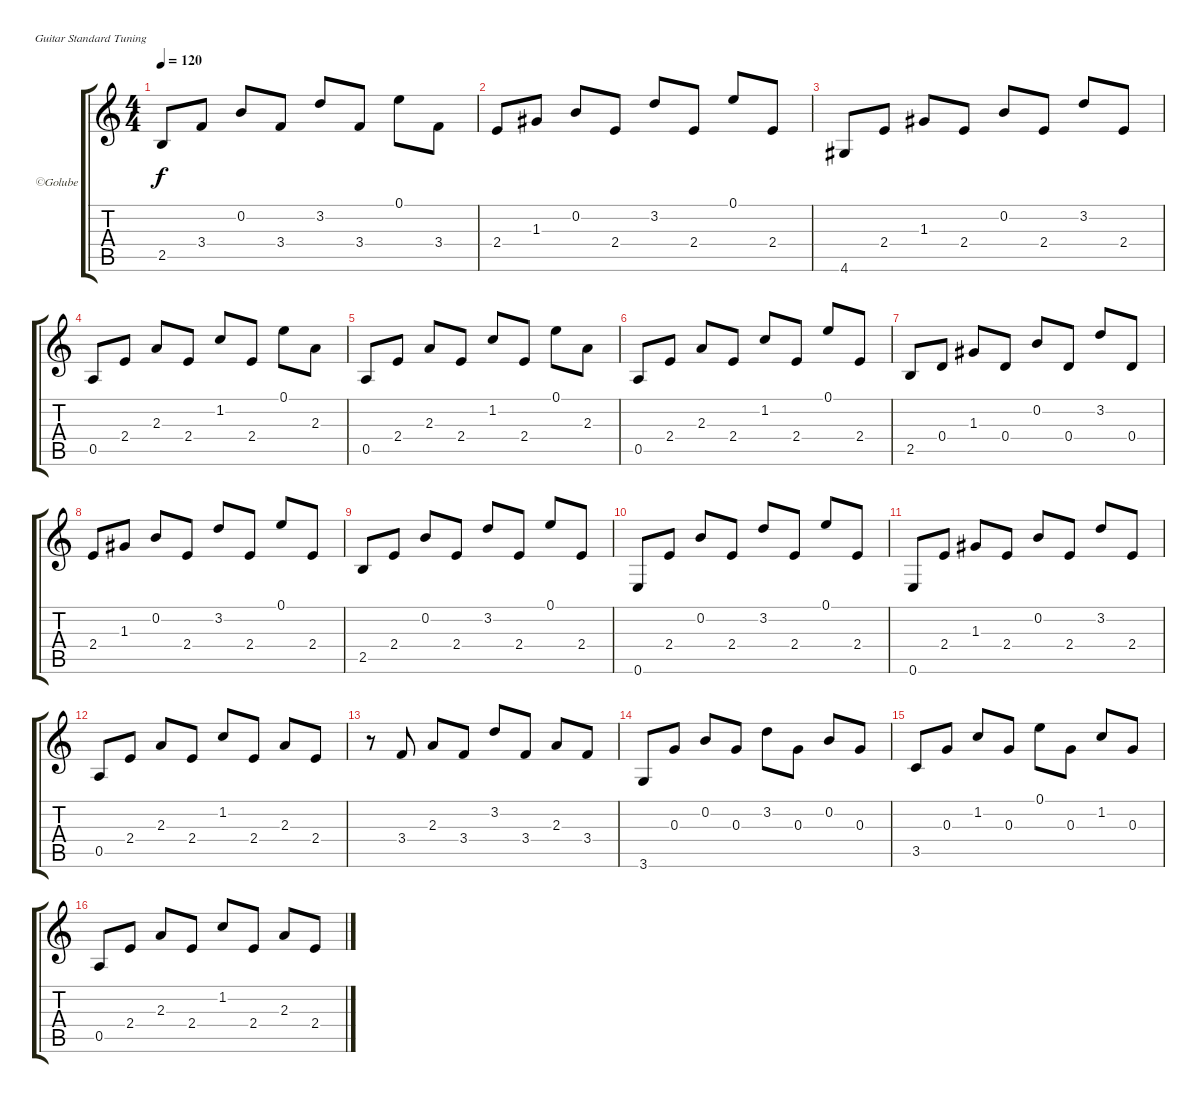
\bracketExtendMode groupsimilarinstruments
\firstSystemTrackNameOrientation horizontal
\otherSystemsTrackNameOrientation horizontal
\track (" Golubev Vlad" " ©Golube") {instrument acousticguitarsteel}
\staff {score tabs}
\tuning (E4 B3 G3 D3 A2 E2)
\ts (4 4)
\tempo 120
\clef g2
\ks c
2.5.8{dy f} 3.4.8 0.2.8 3.4.8 3.2.8 3.4.8 0.1.8 3.4.8 |
2.4.8 1.3.8 0.2.8 2.4.8 3.2.8 2.4.8 0.1.8 2.4.8 |
4.6.8 2.4.8 1.3.8 2.4.8 0.2.8 2.4.8 3.2.8 2.4.8 |
0.5.8 2.4.8 2.3.8 2.4.8 1.2.8 2.4.8 0.1.8 2.3.8 |
0.5.8 2.4.8 2.3.8 2.4.8 1.2.8 2.4.8 0.1.8 2.3.8 |
0.5.8 2.4.8 2.3.8 2.4.8 1.2.8 2.4.8 0.1.8 2.4.8 |
2.5.8 0.4.8 1.3.8 0.4.8 0.2.8 0.4.8 3.2.8 0.4.8 |
2.4.8 1.3.8 0.2.8 2.4.8 3.2.8 2.4.8 0.1.8 2.4.8 |
2.5.8 2.4.8 0.2.8 2.4.8 3.2.8 2.4.8 0.1.8 2.4.8 |
0.6.8 2.4.8 0.2.8 2.4.8 3.2.8 2.4.8 0.1.8 2.4.8 |
0.6.8 2.4.8 1.3.8 2.4.8 0.2.8 2.4.8 3.2.8 2.4.8 |
0.5.8 2.4.8 2.3.8 2.4.8 1.2.8 2.4.8 2.3.8 2.4.8 |
r.8 3.4.8 2.3.8 3.4.8 3.2.8 3.4.8 2.3.8 3.4.8 |
3.6.8 0.3.8 0.2.8 0.3.8 3.2.8 0.3.8 0.2.8 0.3.8 |
3.5.8 0.3.8 1.2.8 0.3.8 0.1.8 0.3.8 1.2.8 0.3.8 |
0.5.8 2.4.8 2.3.8 2.4.8 1.2.8 2.4.8 2.3.8 2.4.8
